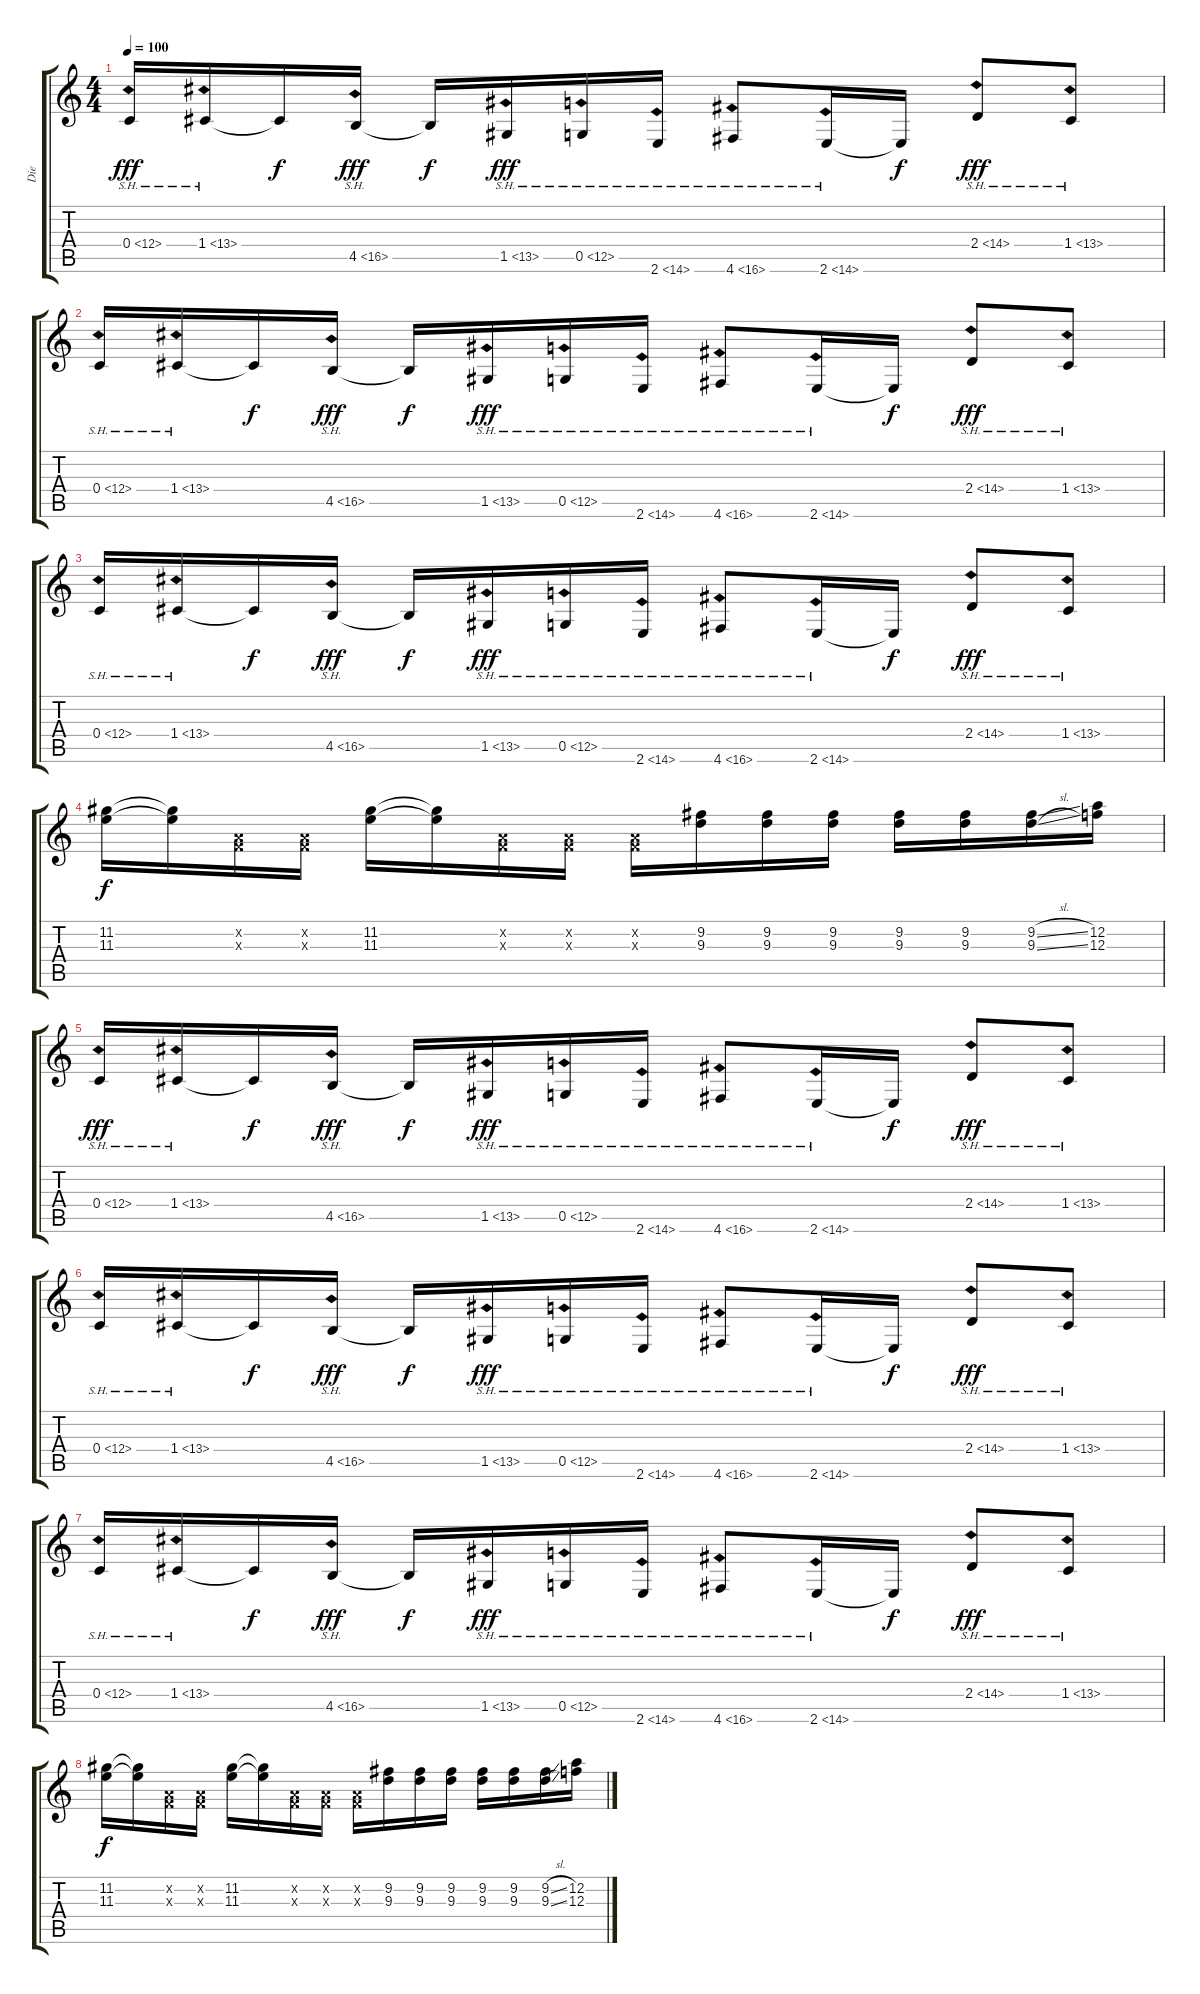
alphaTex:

\track ("Die" "Die") {instrument distortionguitar}
\staff {score tabs}
\tuning (D4 A3 F3 C3 G2 D2) {hide}
\ts (4 4)
\tempo 100
\clef g2
\ks c
0.4{sh 12}.16{dy fff} 1.4{sh 12}.16 1.4{t}.16{dy f} 4.5{sh 12}.16{dy fff} 4.5{t}.16{dy f} 1.5{sh 12}.16{dy fff} 0.5{sh 12}.16 2.6{sh 12}.16 4.6{sh 12}.8 2.6{sh 12}.16 2.6{t}.16{dy f} 2.4{sh 12}.8{dy fff} 1.4{sh 12}.8 |
0.4{sh 12}.16 1.4{sh 12}.16 1.4{t}.16{dy f} 4.5{sh 12}.16{dy fff} 4.5{t}.16{dy f} 1.5{sh 12}.16{dy fff} 0.5{sh 12}.16 2.6{sh 12}.16 4.6{sh 12}.8 2.6{sh 12}.16 2.6{t}.16{dy f} 2.4{sh 12}.8{dy fff} 1.4{sh 12}.8 |
0.4{sh 12}.16 1.4{sh 12}.16 1.4{t}.16{dy f} 4.5{sh 12}.16{dy fff} 4.5{t}.16{dy f} 1.5{sh 12}.16{dy fff} 0.5{sh 12}.16 2.6{sh 12}.16 4.6{sh 12}.8 2.6{sh 12}.16 2.6{t}.16{dy f} 2.4{sh 12}.8{dy fff} 1.4{sh 12}.8 |
(11.2 11.3).16{dy f} (11.2{t} 11.3{t}).16 (0.2{x} 0.3{x}).16 (0.2{x} 0.3{x}).16 (11.2 11.3).16 (11.2{t} 11.3{t}).16 (0.2{x} 0.3{x}).16 (0.2{x} 0.3{x}).16 (0.2{x} 0.3{x}).16 (9.2 9.3).16 (9.2 9.3).16 (9.2 9.3).16 (9.2 9.3).16 (9.2 9.3).16 (9.2{sl} 9.3{sl}).16 (12.2 12.3).16 |
0.4{sh 12}.16{dy fff} 1.4{sh 12}.16 1.4{t}.16{dy f} 4.5{sh 12}.16{dy fff} 4.5{t}.16{dy f} 1.5{sh 12}.16{dy fff} 0.5{sh 12}.16 2.6{sh 12}.16 4.6{sh 12}.8 2.6{sh 12}.16 2.6{t}.16{dy f} 2.4{sh 12}.8{dy fff} 1.4{sh 12}.8 |
0.4{sh 12}.16 1.4{sh 12}.16 1.4{t}.16{dy f} 4.5{sh 12}.16{dy fff} 4.5{t}.16{dy f} 1.5{sh 12}.16{dy fff} 0.5{sh 12}.16 2.6{sh 12}.16 4.6{sh 12}.8 2.6{sh 12}.16 2.6{t}.16{dy f} 2.4{sh 12}.8{dy fff} 1.4{sh 12}.8 |
0.4{sh 12}.16 1.4{sh 12}.16 1.4{t}.16{dy f} 4.5{sh 12}.16{dy fff} 4.5{t}.16{dy f} 1.5{sh 12}.16{dy fff} 0.5{sh 12}.16 2.6{sh 12}.16 4.6{sh 12}.8 2.6{sh 12}.16 2.6{t}.16{dy f} 2.4{sh 12}.8{dy fff} 1.4{sh 12}.8 |
(11.2 11.3).16{dy f} (11.2{t} 11.3{t}).16 (0.2{x} 0.3{x}).16 (0.2{x} 0.3{x}).16 (11.2 11.3).16 (11.2{t} 11.3{t}).16 (0.2{x} 0.3{x}).16 (0.2{x} 0.3{x}).16 (0.2{x} 0.3{x}).16 (9.2 9.3).16 (9.2 9.3).16 (9.2 9.3).16 (9.2 9.3).16 (9.2 9.3).16 (9.2{sl} 9.3{sl}).16 (12.2 12.3).16
